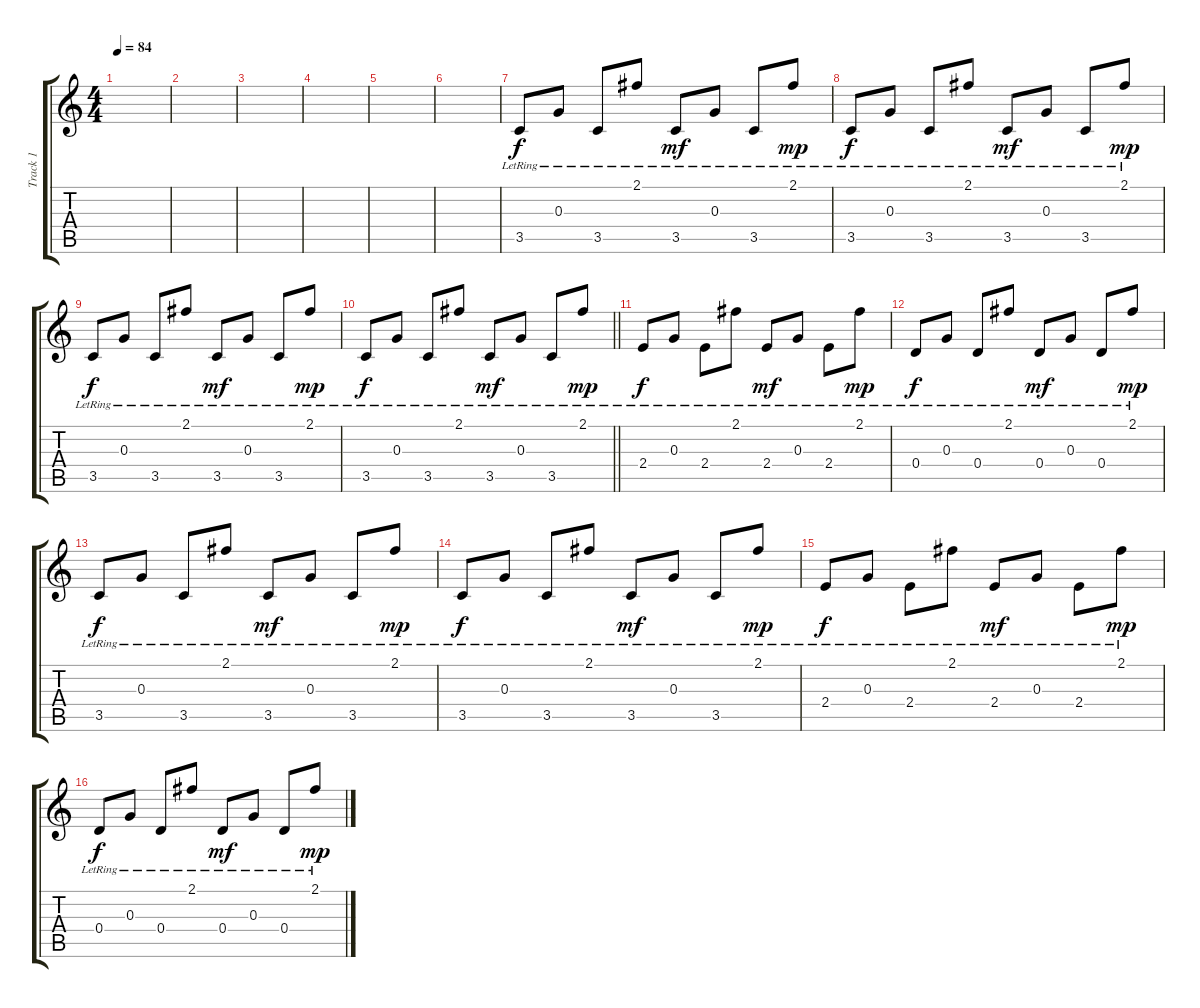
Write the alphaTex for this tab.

\track ("Track 1" "Track 1") {instrument electricguitarjazz}
\staff {score tabs}
\tuning (E4 B3 G3 D3 A2 E2) {hide}
\ts (4 4)
\tempo 84
\clef g2
\ks c
|
|
|
|
|
|
3.5{lr}.8{dy f volume 13 instrument electricguitarjazz} 0.3{lr}.8 3.5{lr}.8 2.1{lr}.8 3.5{lr}.8{dy mf} 0.3{lr}.8 3.5{lr}.8 2.1{lr}.8{dy mp} |
3.5{lr}.8{dy f} 0.3{lr}.8 3.5{lr}.8 2.1{lr}.8 3.5{lr}.8{dy mf} 0.3{lr}.8 3.5{lr}.8 2.1{lr}.8{dy mp} |
3.5{lr}.8{dy f volume 13 instrument electricguitarjazz} 0.3{lr}.8 3.5{lr}.8 2.1{lr}.8 3.5{lr}.8{dy mf} 0.3{lr}.8 3.5{lr}.8 2.1{lr}.8{dy mp} |
\barLineRight lightlight
3.5{lr}.8{dy f} 0.3{lr}.8 3.5{lr}.8 2.1{lr}.8 3.5{lr}.8{dy mf} 0.3{lr}.8 3.5{lr}.8 2.1{lr}.8{dy mp} |
2.4{lr}.8{dy f volume 10} 0.3{lr}.8 2.4{lr}.8 2.1{lr}.8 2.4{lr}.8{dy mf} 0.3{lr}.8 2.4{lr}.8 2.1{lr}.8{dy mp} |
0.4{lr}.8{dy f} 0.3{lr}.8 0.4{lr}.8 2.1{lr}.8 0.4{lr}.8{dy mf} 0.3{lr}.8 0.4{lr}.8 2.1{lr}.8{dy mp} |
3.5{lr}.8{dy f volume 10} 0.3{lr}.8 3.5{lr}.8 2.1{lr}.8 3.5{lr}.8{dy mf} 0.3{lr}.8 3.5{lr}.8 2.1{lr}.8{dy mp} |
3.5{lr}.8{dy f} 0.3{lr}.8 3.5{lr}.8 2.1{lr}.8 3.5{lr}.8{dy mf} 0.3{lr}.8 3.5{lr}.8 2.1{lr}.8{dy mp} |
2.4{lr}.8{dy f volume 10} 0.3{lr}.8 2.4{lr}.8 2.1{lr}.8 2.4{lr}.8{dy mf} 0.3{lr}.8 2.4{lr}.8 2.1{lr}.8{dy mp} |
0.4{lr}.8{dy f} 0.3{lr}.8 0.4{lr}.8 2.1{lr}.8 0.4{lr}.8{dy mf} 0.3{lr}.8 0.4{lr}.8 2.1{lr}.8{dy mp}
